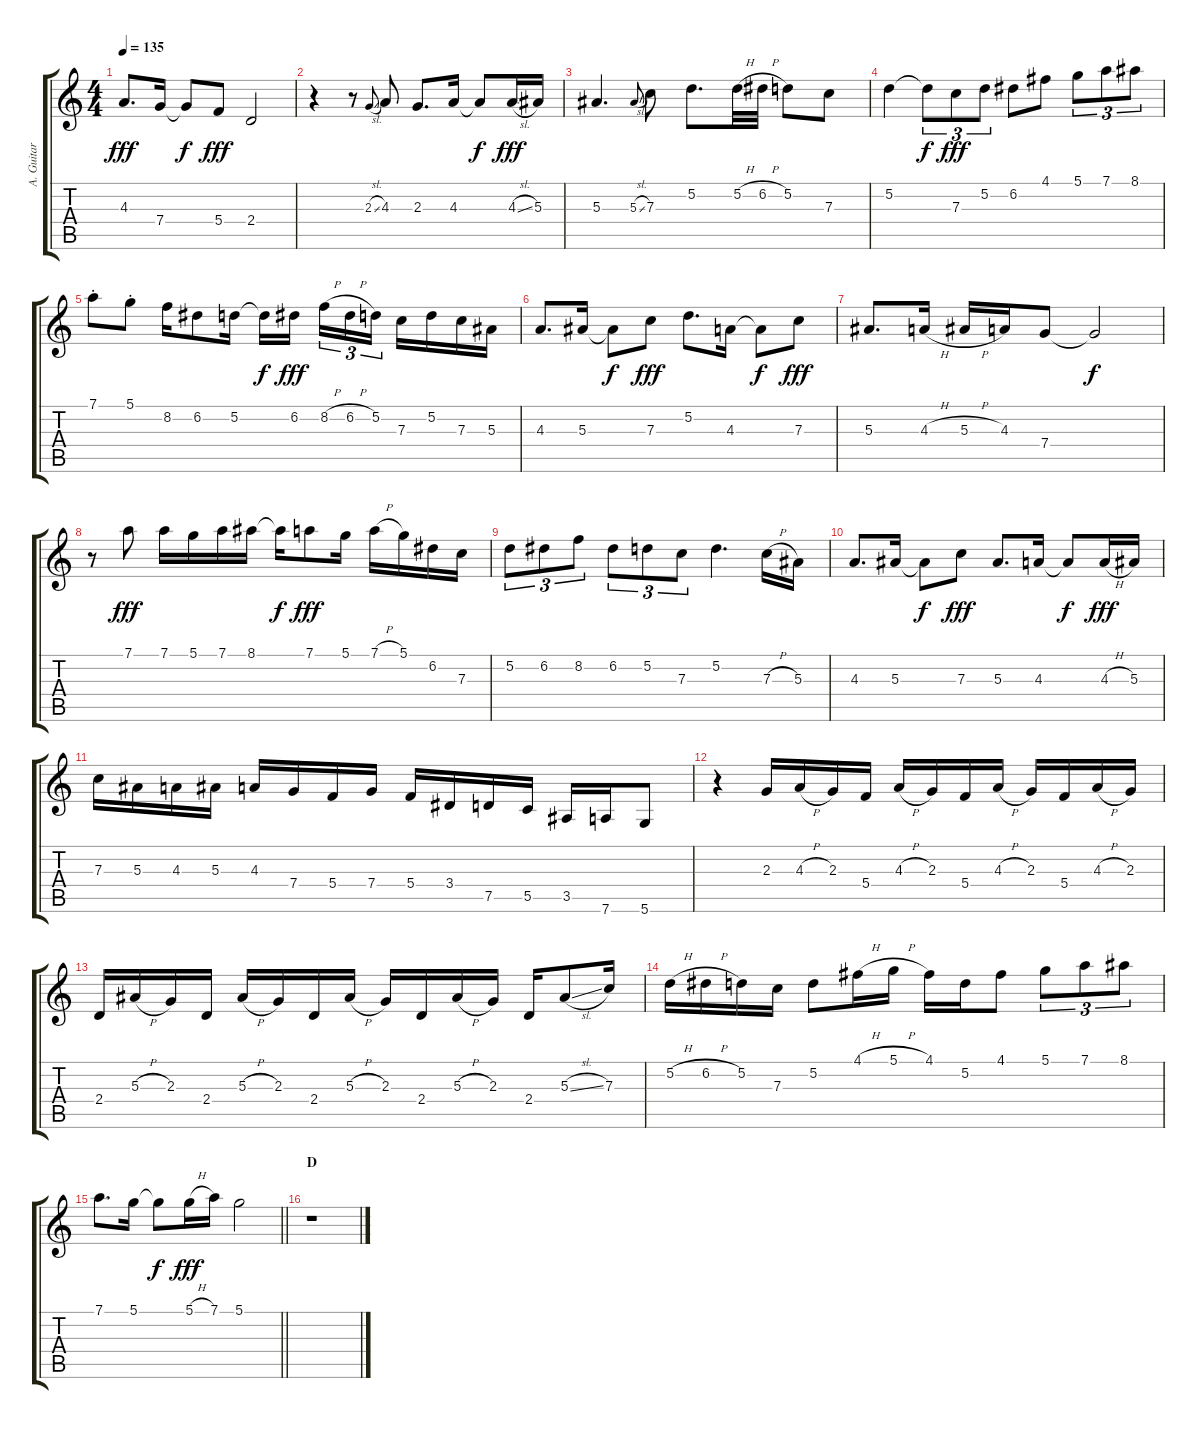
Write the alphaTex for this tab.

\track ("A. Guitar I" "A. Guitar ") {instrument acousticguitarsteel}
\staff {score tabs}
\tuning (D4 A3 F3 C3 G2 D2) {hide}
\ts (4 4)
\tempo 135
\clef g2
\ks c
4.3.8{d dy fff} 7.4.16 7.4{t}.8{dy f} 5.4.8{dy fff} 2.4.2 |
r.4 r.8 2.3{sl}.8{gr onbeat} 4.3.8 2.3.8{d} 4.3.16 4.3{t}.8{dy f} 4.3{sl}.16{dy fff} 5.3.16 |
5.3.4{d} 5.3{sl}.8{gr onbeat} 7.3.8 5.2.8{d} 5.2{h}.32 6.2{h}.32 5.2.8 7.3.8 |
5.2.4 5.2{t}.8{tu (3 2) dy f} 7.3.8{tu (3 2) dy fff} 5.2.8{tu (3 2)} 6.2.8 4.1.8 5.1.8{tu (3 2)} 7.1.8{tu (3 2)} 8.1.8{tu (3 2)} |
7.1{st}.8 5.1{st}.8 8.2.16 6.2.8 5.2.16 5.2{t}.16{dy f} 6.2.16{dy fff beam splitsecondary} 8.2{h}.16{tu (3 2)} 6.2{h}.16{tu (3 2)} 5.2.16{tu (3 2)} 7.3.16 5.2.16 7.3.16 5.3.16 |
4.3.8{d} 5.3.16 5.3{t}.8{dy f} 7.3.8{dy fff} 5.2.8{d} 4.3.16 4.3{t}.8{dy f} 7.3.8{dy fff} |
5.3.8{d} 4.3{h}.16 5.3{h}.16 4.3.16 7.4.8 7.4{t}.2{dy f} |
r.8 7.1.8{dy fff} 7.1.16 5.1.16 7.1.16 8.1.16 8.1{t}.16{dy f} 7.1.8{dy fff} 5.1.16 7.1{h}.16 5.1.16 6.2.16 7.3.16 |
5.2.8{tu (3 2)} 6.2.8{tu (3 2)} 8.2.8{tu (3 2)} 6.2.8{tu (3 2)} 5.2.8{tu (3 2)} 7.3.8{tu (3 2)} 5.2.4{d} 7.3{h}.16 5.3.16 |
4.3.8{d} 5.3.16 5.3{t}.8{dy f} 7.3.8{dy fff} 5.3.8{d} 4.3.16 4.3{t}.8{dy f} 4.3{h}.16{dy fff} 5.3.16 |
7.3.16 5.3.16 4.3.16 5.3.16 4.3.16 7.4.16 5.4.16 7.4.16 5.4.16 3.4.16 7.5.16 5.5.16 3.5.16 7.6.16 5.6.8 |
r.4 2.3.16 4.3{h}.16 2.3.16 5.4.16 4.3{h}.16 2.3.16 5.4.16 4.3{h}.16 2.3.16 5.4.16 4.3{h}.16 2.3.16 |
2.4.16 5.3{h}.16 2.3.16 2.4.16 5.3{h}.16 2.3.16 2.4.16 5.3{h}.16 2.3.16 2.4.16 5.3{h}.16 2.3.16 2.4.16 5.3{sl}.8 7.3.16 |
5.2{h}.16 6.2{h}.16 5.2.16 7.3.16 5.2.8 4.1{h}.16 5.1{h}.16 4.1.16 5.2.16 4.1.8 5.1.8{tu (3 2)} 7.1.8{tu (3 2)} 8.1.8{tu (3 2)} |
\barLineRight lightlight
7.1.8{d} 5.1.16 5.1{t}.8{dy f} 5.1{h}.16{dy fff} 7.1.16 5.1.2 |
\section ("" "D")
r.1
